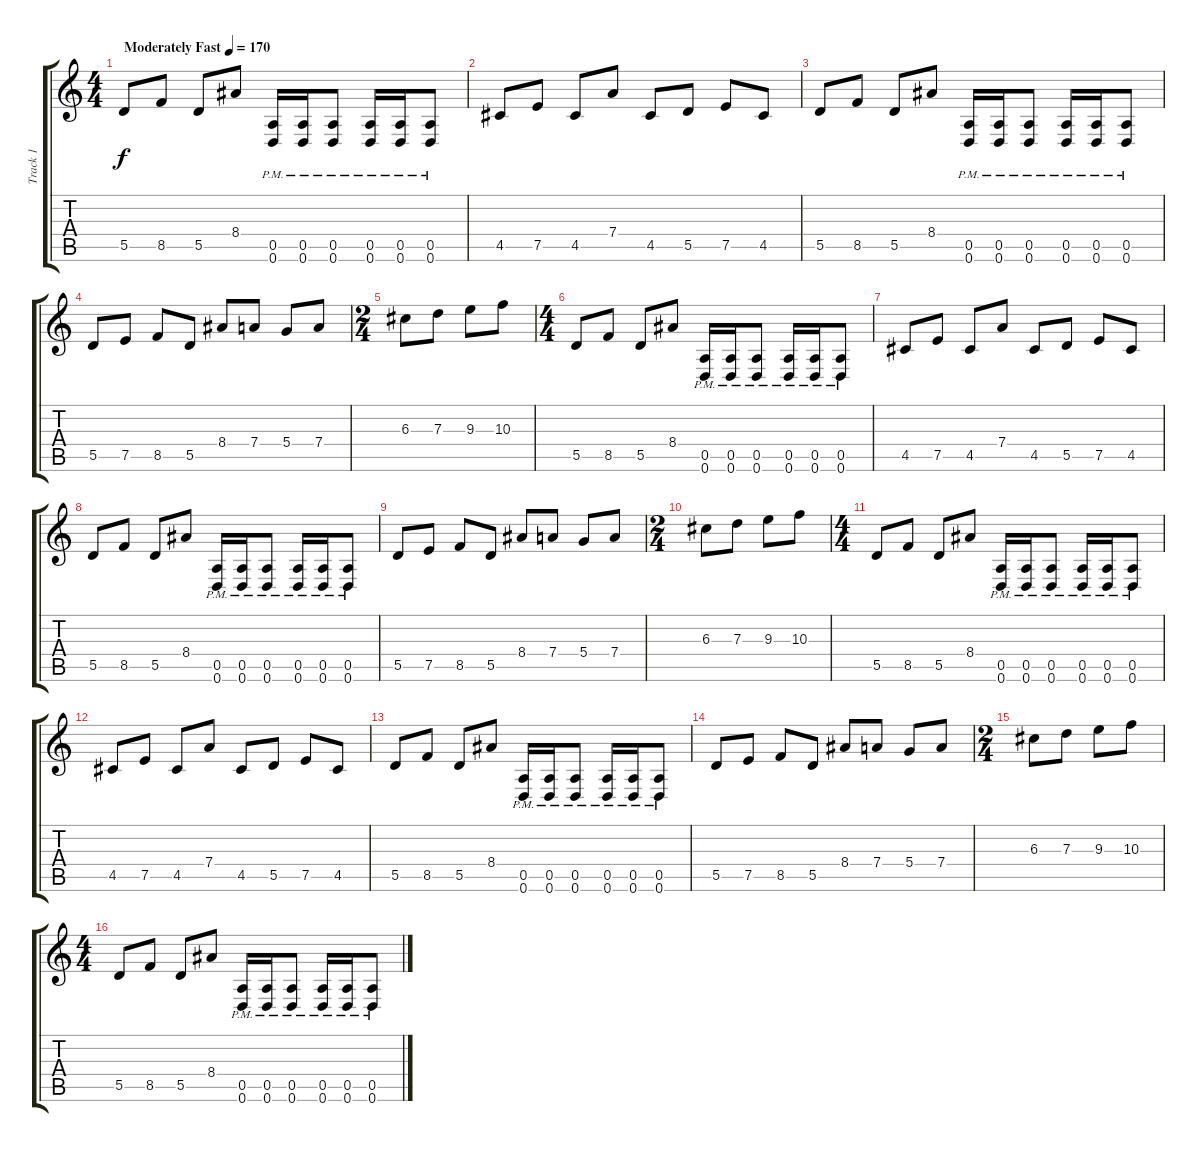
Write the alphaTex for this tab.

\track ("Track 1" "Track 1") {instrument overdrivenguitar}
\staff {score tabs}
\tuning (E4 B3 G3 D3 A2 D2) {hide}
\ts (4 4)
\tempo (170 "Moderately Fast")
\clef g2
\ks c
5.5.8{dy f instrument overdrivenguitar} 8.5.8 5.5.8 8.4.8 (0.5{pm} 0.6{pm}).16 (0.5{pm} 0.6{pm}).16 (0.5{pm} 0.6{pm}).8 (0.5{pm} 0.6{pm}).16 (0.5{pm} 0.6{pm}).16 (0.5{pm} 0.6{pm}).8 |
4.5.8 7.5.8 4.5.8 7.4.8 4.5.8 5.5.8 7.5.8 4.5.8 |
5.5.8 8.5.8 5.5.8 8.4.8 (0.5{pm} 0.6{pm}).16 (0.5{pm} 0.6{pm}).16 (0.5{pm} 0.6{pm}).8 (0.5{pm} 0.6{pm}).16 (0.5{pm} 0.6{pm}).16 (0.5{pm} 0.6{pm}).8 |
5.5.8 7.5.8 8.5.8 5.5.8 8.4.8 7.4.8 5.4.8 7.4.8 |
\ts (2 4)
6.3.8 7.3.8 9.3.8 10.3.8 |
\ts (4 4)
5.5.8 8.5.8 5.5.8 8.4.8 (0.5{pm} 0.6{pm}).16 (0.5{pm} 0.6{pm}).16 (0.5{pm} 0.6{pm}).8 (0.5{pm} 0.6{pm}).16 (0.5{pm} 0.6{pm}).16 (0.5{pm} 0.6{pm}).8 |
4.5.8 7.5.8 4.5.8 7.4.8 4.5.8 5.5.8 7.5.8 4.5.8 |
5.5.8 8.5.8 5.5.8 8.4.8 (0.5{pm} 0.6{pm}).16 (0.5{pm} 0.6{pm}).16 (0.5{pm} 0.6{pm}).8 (0.5{pm} 0.6{pm}).16 (0.5{pm} 0.6{pm}).16 (0.5{pm} 0.6{pm}).8 |
5.5.8 7.5.8 8.5.8 5.5.8 8.4.8 7.4.8 5.4.8 7.4.8 |
\ts (2 4)
6.3.8 7.3.8 9.3.8 10.3.8 |
\ts (4 4)
5.5.8 8.5.8 5.5.8 8.4.8 (0.5{pm} 0.6{pm}).16 (0.5{pm} 0.6{pm}).16 (0.5{pm} 0.6{pm}).8 (0.5{pm} 0.6{pm}).16 (0.5{pm} 0.6{pm}).16 (0.5{pm} 0.6{pm}).8 |
4.5.8 7.5.8 4.5.8 7.4.8 4.5.8 5.5.8 7.5.8 4.5.8 |
5.5.8 8.5.8 5.5.8 8.4.8 (0.5{pm} 0.6{pm}).16 (0.5{pm} 0.6{pm}).16 (0.5{pm} 0.6{pm}).8 (0.5{pm} 0.6{pm}).16 (0.5{pm} 0.6{pm}).16 (0.5{pm} 0.6{pm}).8 |
5.5.8 7.5.8 8.5.8 5.5.8 8.4.8 7.4.8 5.4.8 7.4.8 |
\ts (2 4)
6.3.8 7.3.8 9.3.8 10.3.8 |
\ts (4 4)
5.5.8 8.5.8 5.5.8 8.4.8 (0.5{pm} 0.6{pm}).16 (0.5{pm} 0.6{pm}).16 (0.5{pm} 0.6{pm}).8 (0.5{pm} 0.6{pm}).16 (0.5{pm} 0.6{pm}).16 (0.5{pm} 0.6{pm}).8
